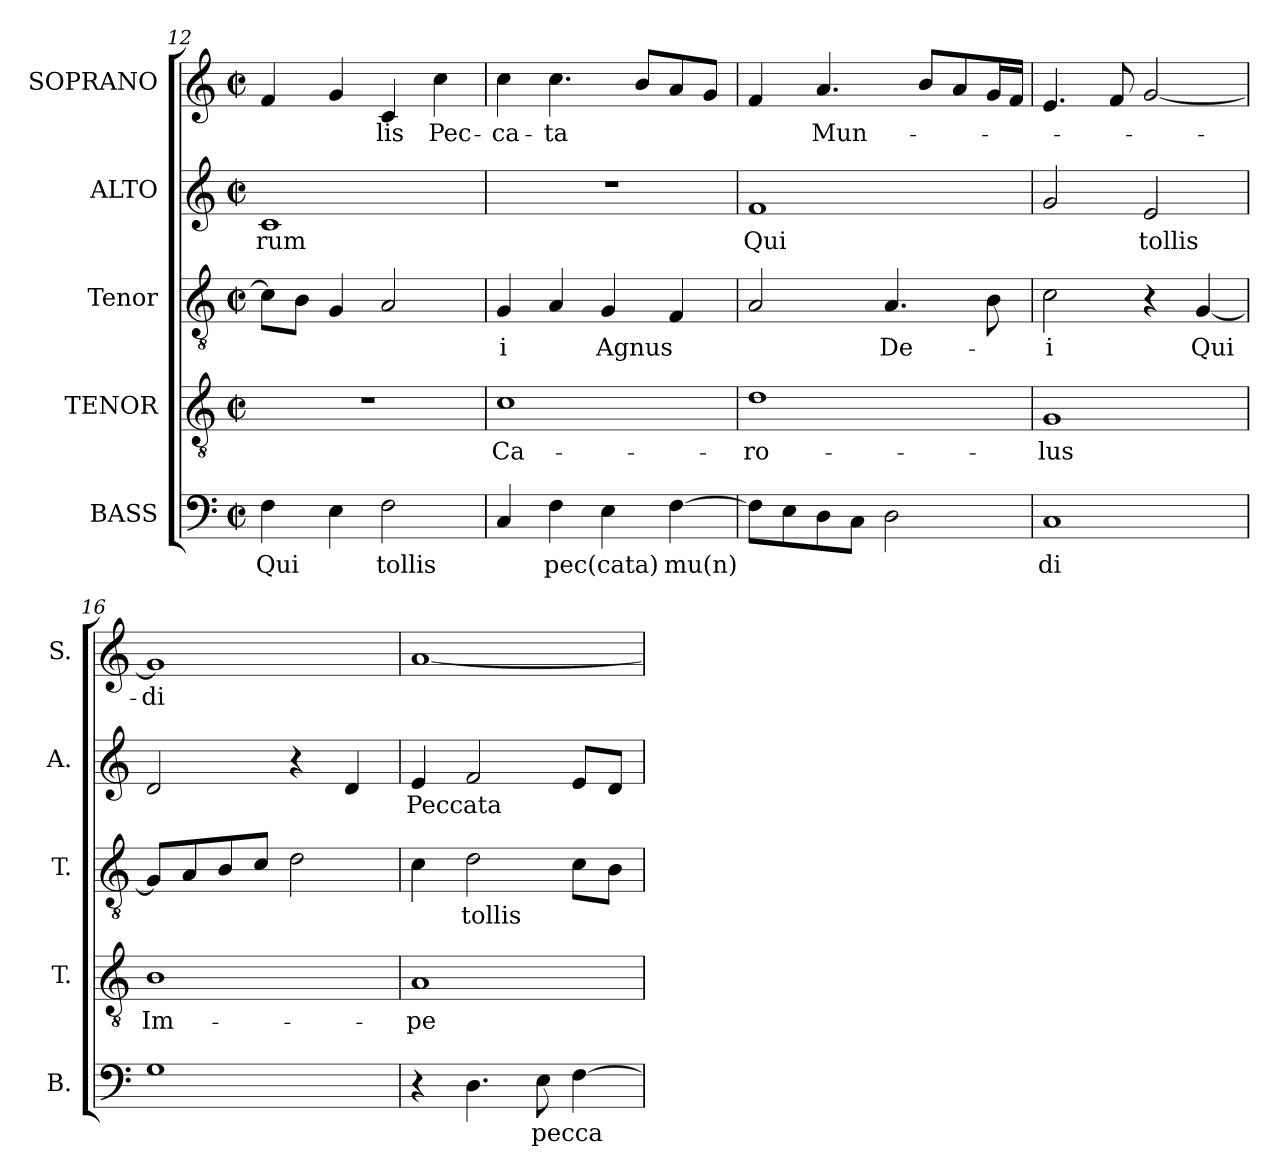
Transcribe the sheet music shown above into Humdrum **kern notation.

**kern	**text	**kern	**text	**kern	**text	**kern	**text	**kern	**text
*part5	*part5	*part4	*part4	*part3	*part3	*part2	*part2	*part1	*part1
*staff5	*staff5	*staff4	*staff4	*staff3	*staff3	*staff2	*staff2	*staff1	*staff1
*I"BASS	*	*I"TENOR	*	*I"Tenor	*	*I"ALTO	*	*I"SOPRANO	*
*I'B.	*	*I'T.	*	*I'T.	*	*I'A.	*	*I'S.	*
*clefF4	*	*clefGv2	*	*clefGv2	*	*clefG2	*	*clefG2	*
*	*	*ITrd7c12	*	*ITrd7c12	*	*	*	*	*
*k[]	*	*k[]	*	*k[]	*	*k[]	*	*k[]	*
*C:	*	*C:	*	*C:	*	*C:	*	*C:	*
*M2/2	*	*M2/2	*	*M2/2	*	*M2/2	*	*M2/2	*
*met(c|)	*	*met(c|)	*	*met(c|)	*	*met(c|)	*	*met(c|)	*
=12	=12	=12	=12	=12	=12	=12	=12	=12	=12
!	!LO:LY:b:color=#000000	!	!	!	!	!	!	!	!
!	!	!	!	!	!	!	!LO:LY:b:color=#000000	!	!
4Fi\	Qui	1r	.	8Ci\L]	.	1ci	-rum	4fi/	.
.	.	.	.	8BBi\J	.	.	.	.	.
4Ei\	.	.	.	4GGi/	.	.	.	4gi/	.
!	!LO:LY:b:color=#000000	!	!	!	!	!	!	!	!
!	!	!	!	!	!	!	!	!	!LO:LY:b:color=#000000
2Fi\	tollis	.	.	2AAi/	.	.	.	4ci/	-lis
!	!	!	!	!	!	!	!	!	!LO:LY:b:color=#000000
.	.	.	.	.	.	.	.	4cci\	Pec-
=13	=13	=13	=13	=13	=13	=13	=13	=13	=13
!	!	!	!LO:LY:b:color=#000000	!	!	!	!	!	!
!	!	!	!	!	!LO:LY:b:color=#000000	!	!	!	!
!	!	!	!	!	!	!	!	!	!LO:LY:b:color=#000000
4Ci/	.	1Ci	Ca-	4GGi/	-i	1r	.	4cci\	-ca-
!	!LO:LY:b:color=#000000	!	!	!	!	!	!	!	!
!	!	!	!	!	!	!	!	!	!LO:LY:b:color=#000000
4Fi\	pec(cata)	.	.	4AAi/	.	.	.	4.cci\	-ta
!	!	!	!	!	!LO:LY:b:color=#000000	!	!	!	!
4Ei\	.	.	.	4GGi/	Agnus	.	.	.	.
.	.	.	.	.	.	.	.	8bi/L	.
!	!LO:LY:b:color=#000000	!	!	!	!	!	!	!	!
[4Fi\	mu(n)	.	.	4FFi/	.	.	.	8ai/	.
.	.	.	.	.	.	.	.	8gi/J	.
=14	=14	=14	=14	=14	=14	=14	=14	=14	=14
!	!	!	!LO:LY:b:color=#000000	!	!	!	!	!	!
!	!	!	!	!	!	!	!LO:LY:b:color=#000000	!	!
8Fi\L]	.	1Di	-ro-	2AAi/	.	1fi	Qui	4fi/	.
8Ei\	.	.	.	.	.	.	.	.	.
!	!	!	!	!	!	!	!	!	!LO:LY:b:color=#000000
8Di\	.	.	.	.	.	.	.	4.ai/	Mun-
8Ci\J	.	.	.	.	.	.	.	.	.
!	!	!	!	!	!LO:LY:b:color=#000000	!	!	!	!
2Di\	.	.	.	4.AAi/	De-	.	.	.	.
.	.	.	.	.	.	.	.	8bi/L	.
.	.	.	.	.	.	.	.	8ai/	.
.	.	.	.	8BBi\	.	.	.	16gi/L	.
.	.	.	.	.	.	.	.	16fi/JJ	.
=15	=15	=15	=15	=15	=15	=15	=15	=15	=15
!	!LO:LY:b:color=#000000	!	!	!	!	!	!	!	!
!	!	!	!LO:LY:b:color=#000000	!	!	!	!	!	!
!	!	!	!	!	!LO:LY:b:color=#000000	!	!	!	!
1Ci	di	1GGi	-lus	2Ci\	-i	2gi/	.	4.ei/	.
.	.	.	.	.	.	.	.	8fi/	.
!	!	!	!	!	!	!	!LO:LY:b:color=#000000	!	!
.	.	.	.	4r	.	2ei/	tollis	[2gi/	.
!	!	!	!	!	!LO:LY:b:color=#000000	!	!	!	!
.	.	.	.	[4GGi/	Qui	.	.	.	.
!!LO:LB:g=z
=16	=16	=16	=16	=16	=16	=16	=16	=16	=16
!	!	!	!LO:LY:b:color=#000000	!	!	!	!	!	!
!	!	!	!	!	!	!	!	!	!LO:LY:b:color=#000000
1Gi	.	1BBi	Im-	8GGi/L]	.	2di/	.	1gi]	-di
.	.	.	.	8AAi/	.	.	.	.	.
.	.	.	.	8BBi/	.	.	.	.	.
.	.	.	.	8Ci/J	.	.	.	.	.
.	.	.	.	2Di\	.	4r	.	.	.
.	.	.	.	.	.	4di/	.	.	.
=17	=17	=17	=17	=17	=17	=17	=17	=17	=17
!	!	!	!LO:LY:b:color=#000000	!	!	!	!	!	!
!	!	!	!	!	!	!	!LO:LY:b:color=#000000	!	!
4r	.	1AAi	-pe-	4Ci\	.	4ei/	Peccata	[1ai	.
!	!	!	!	!	!LO:LY:b:color=#000000	!	!	!	!
4.Di\	.	.	.	2Di\	tollis	2fi/	.	.	.
!	!LO:LY:b:color=#000000	!	!	!	!	!	!	!	!
8Ei\	pecca	.	.	.	.	.	.	.	.
[4Fi\	.	.	.	8Ci\L	.	8ei/L	.	.	.
.	.	.	.	8BBi\J	.	8di/J	.	.	.
=	=	=	=	=	=	=	=	=	=
*-	*-	*-	*-	*-	*-	*-	*-	*-	*-
